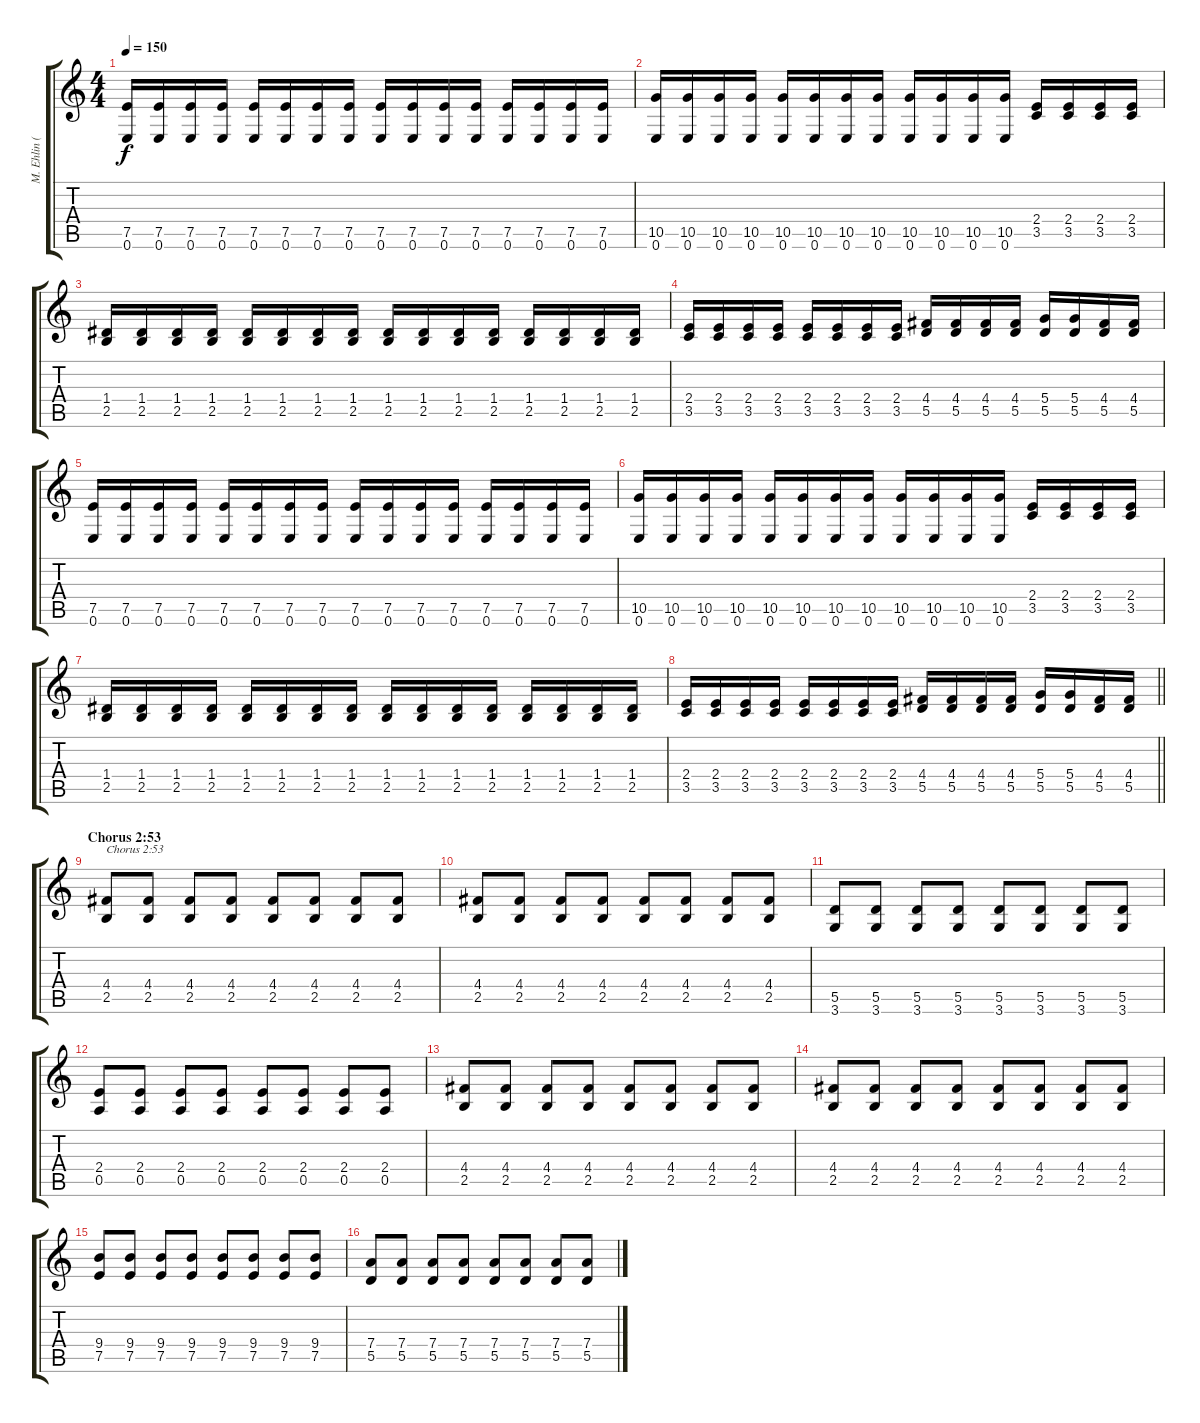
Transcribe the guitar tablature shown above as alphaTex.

\track ("M. Ehlin (right guitar)" "M. Ehlin (") {instrument distortionguitar}
\staff {score tabs}
\tuning (E4 B3 G3 D3 A2 E2) {hide}
\ts (4 4)
\tempo 150
\clef g2
\ks c
(7.5 0.6).16{dy f} (7.5 0.6).16 (7.5 0.6).16 (7.5 0.6).16 (7.5 0.6).16 (7.5 0.6).16 (7.5 0.6).16 (7.5 0.6).16 (7.5 0.6).16 (7.5 0.6).16 (7.5 0.6).16 (7.5 0.6).16 (7.5 0.6).16 (7.5 0.6).16 (7.5 0.6).16 (7.5 0.6).16 |
(10.5 0.6).16 (10.5 0.6).16 (10.5 0.6).16 (10.5 0.6).16 (10.5 0.6).16 (10.5 0.6).16 (10.5 0.6).16 (10.5 0.6).16 (10.5 0.6).16 (10.5 0.6).16 (10.5 0.6).16 (10.5 0.6).16 (2.4 3.5).16 (2.4 3.5).16 (2.4 3.5).16 (2.4 3.5).16 |
(1.4 2.5).16 (1.4 2.5).16 (1.4 2.5).16 (1.4 2.5).16 (1.4 2.5).16 (1.4 2.5).16 (1.4 2.5).16 (1.4 2.5).16 (1.4 2.5).16 (1.4 2.5).16 (1.4 2.5).16 (1.4 2.5).16 (1.4 2.5).16 (1.4 2.5).16 (1.4 2.5).16 (1.4 2.5).16 |
(2.4 3.5).16 (2.4 3.5).16 (2.4 3.5).16 (2.4 3.5).16 (2.4 3.5).16 (2.4 3.5).16 (2.4 3.5).16 (2.4 3.5).16 (4.4 5.5).16 (4.4 5.5).16 (4.4 5.5).16 (4.4 5.5).16 (5.4 5.5).16 (5.4 5.5).16 (4.4 5.5).16 (4.4 5.5).16 |
(7.5 0.6).16 (7.5 0.6).16 (7.5 0.6).16 (7.5 0.6).16 (7.5 0.6).16 (7.5 0.6).16 (7.5 0.6).16 (7.5 0.6).16 (7.5 0.6).16 (7.5 0.6).16 (7.5 0.6).16 (7.5 0.6).16 (7.5 0.6).16 (7.5 0.6).16 (7.5 0.6).16 (7.5 0.6).16 |
(10.5 0.6).16 (10.5 0.6).16 (10.5 0.6).16 (10.5 0.6).16 (10.5 0.6).16 (10.5 0.6).16 (10.5 0.6).16 (10.5 0.6).16 (10.5 0.6).16 (10.5 0.6).16 (10.5 0.6).16 (10.5 0.6).16 (2.4 3.5).16 (2.4 3.5).16 (2.4 3.5).16 (2.4 3.5).16 |
(1.4 2.5).16 (1.4 2.5).16 (1.4 2.5).16 (1.4 2.5).16 (1.4 2.5).16 (1.4 2.5).16 (1.4 2.5).16 (1.4 2.5).16 (1.4 2.5).16 (1.4 2.5).16 (1.4 2.5).16 (1.4 2.5).16 (1.4 2.5).16 (1.4 2.5).16 (1.4 2.5).16 (1.4 2.5).16 |
\barLineRight lightlight
(2.4 3.5).16 (2.4 3.5).16 (2.4 3.5).16 (2.4 3.5).16 (2.4 3.5).16 (2.4 3.5).16 (2.4 3.5).16 (2.4 3.5).16 (4.4 5.5).16 (4.4 5.5).16 (4.4 5.5).16 (4.4 5.5).16 (5.4 5.5).16 (5.4 5.5).16 (4.4 5.5).16 (4.4 5.5).16 |
\section ("" "Chorus 2:53")
(4.4 2.5).8{txt "Chorus 2:53"} (4.4 2.5).8 (4.4 2.5).8 (4.4 2.5).8 (4.4 2.5).8 (4.4 2.5).8 (4.4 2.5).8 (4.4 2.5).8 |
(4.4 2.5).8 (4.4 2.5).8 (4.4 2.5).8 (4.4 2.5).8 (4.4 2.5).8 (4.4 2.5).8 (4.4 2.5).8 (4.4 2.5).8 |
(5.5 3.6).8 (5.5 3.6).8 (5.5 3.6).8 (5.5 3.6).8 (5.5 3.6).8 (5.5 3.6).8 (5.5 3.6).8 (5.5 3.6).8 |
(2.4 0.5).8 (2.4 0.5).8 (2.4 0.5).8 (2.4 0.5).8 (2.4 0.5).8 (2.4 0.5).8 (2.4 0.5).8 (2.4 0.5).8 |
(4.4 2.5).8 (4.4 2.5).8 (4.4 2.5).8 (4.4 2.5).8 (4.4 2.5).8 (4.4 2.5).8 (4.4 2.5).8 (4.4 2.5).8 |
(4.4 2.5).8 (4.4 2.5).8 (4.4 2.5).8 (4.4 2.5).8 (4.4 2.5).8 (4.4 2.5).8 (4.4 2.5).8 (4.4 2.5).8 |
(9.4 7.5).8 (9.4 7.5).8 (9.4 7.5).8 (9.4 7.5).8 (9.4 7.5).8 (9.4 7.5).8 (9.4 7.5).8 (9.4 7.5).8 |
(7.4 5.5).8 (7.4 5.5).8 (7.4 5.5).8 (7.4 5.5).8 (7.4 5.5).8 (7.4 5.5).8 (7.4 5.5).8 (7.4 5.5).8
